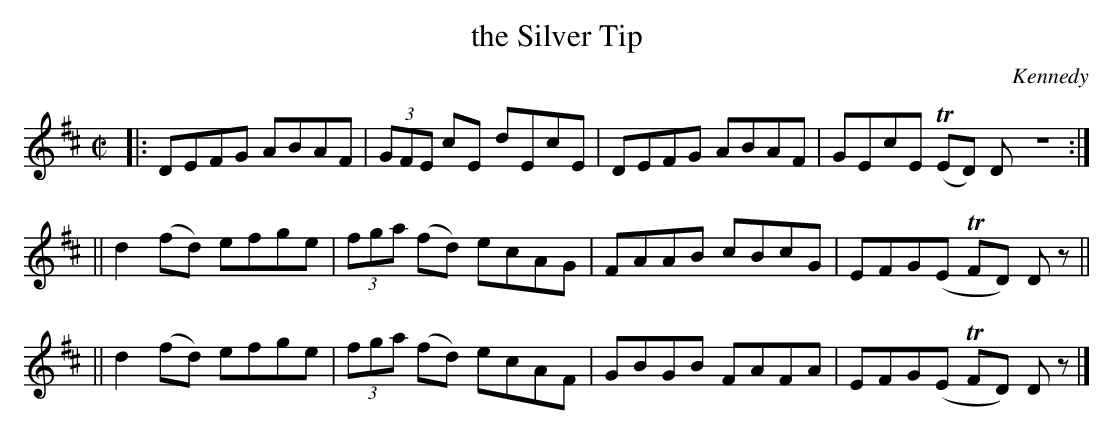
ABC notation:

X:1
T: the Silver Tip
O: Kennedy
M: C|
L: 1/8
K: D
|: DEFG   ABAF | (3GFE cE dEcE \
|  DEFG   ABAF | GEcE (TED) DZ :|
|| d2(fd) efge | (3fga (fd) ecAG \
|  FAAB   cBcG | EFG(E TFD) Dz ||
|| d2(fd) efge | (3fga (fd) ecAF \
|  GBGB   FAFA | EFG(E TFD) Dz |]
